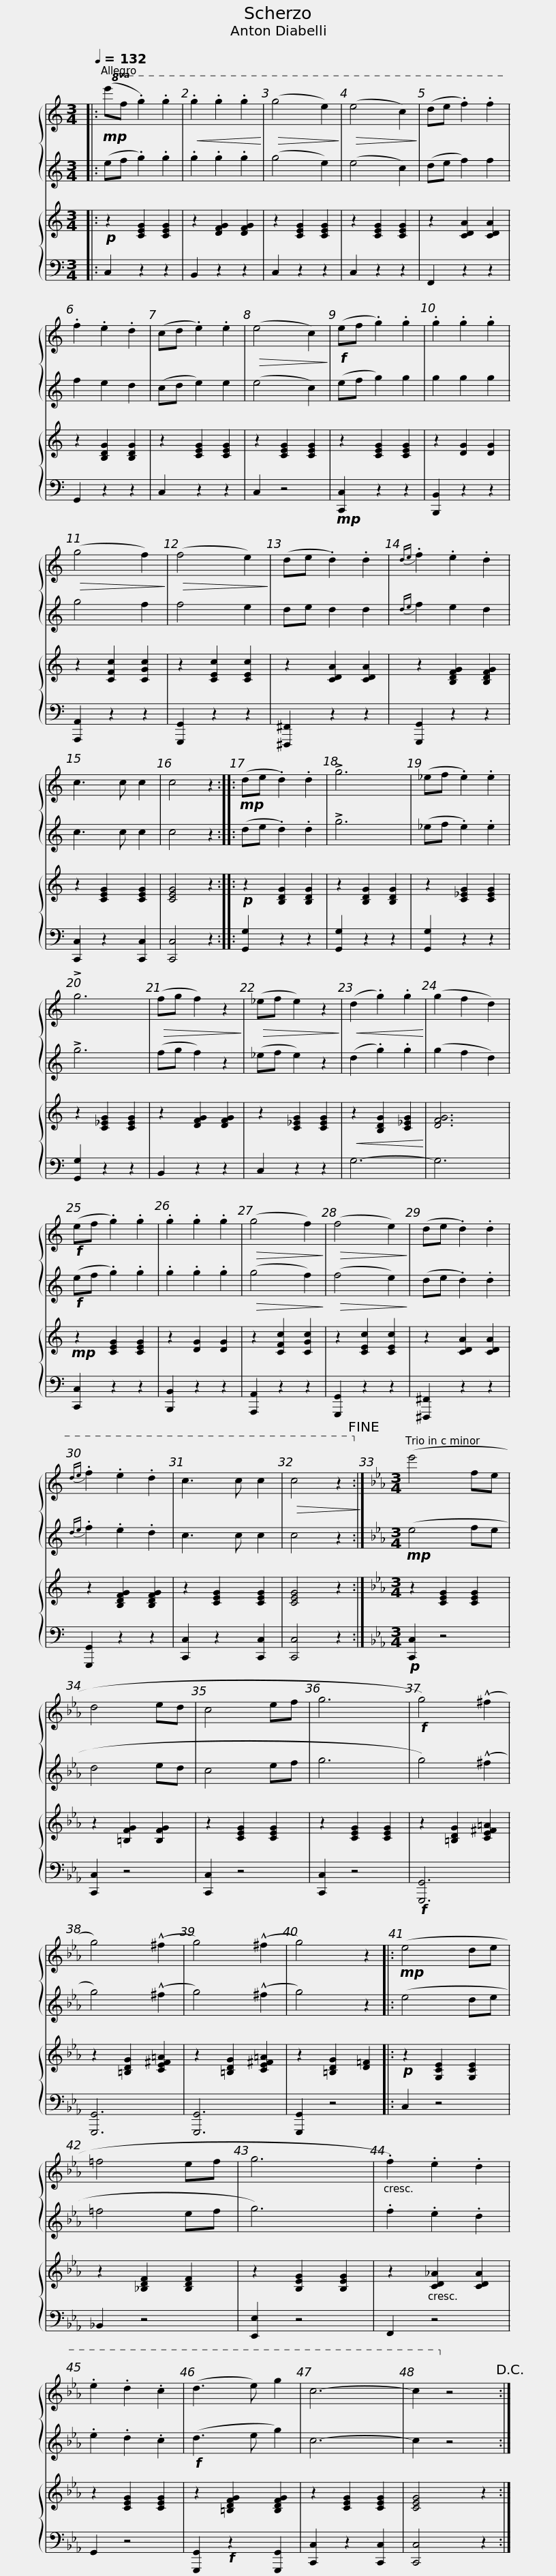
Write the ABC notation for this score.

X:1
%%score { 1 | 2 } { 3 | 4 }
L:1/8
Q:1/4=132
M:3/4
I:linebreak $
K:C
V:1 treble
V:2 treble
V:3 treble
V:4 bass
V:1
|:!mp!!8va(! (e'f' .g'2) .g'2 |!<(! .g'2 .g'2 .g'2!<)! |!>(! (g'4 e'2)!>)! |!>(! (e'4 c'2)!>)! | (d'e' .f'2) .f'2 | %5
 .f'2 .e'2 .d'2 | (c'd' .e'2) .e'2 |!>(! (e'4 c'2)!>)! |!f! (e'f' .g'2) .g'2 | .g'2 .g'2 .g'2 | %10
!>(! (g'4 f'2)!>)! |$!>(! (f'4 e'2)!>)! | (d'e' .d'2) .d'2 |{d'e'} .f'2 .e'2 .d'2 | c'3 c' c'2 | %15
 c'4 z2 ::$!mp! (d'e' .d'2) .d'2 | !>!g'6 | (_e'f' .e'2) .e'2 | !>!g'6 | %20
!>(! (f'g' f'2) z2!>)! |!>(! (_e'f' e'2) z2!>)! |!<(! (d'2 .g'2) .g'2!<)! | (g'2 f'2 d'2) |!f! (e'f' .g'2) .g'2 | %25
 .g'2 .g'2 .g'2 |!>(! (g'4 f'2)!>)! |$!>(! (f'4 e'2)!>)! | (d'e' .d'2) .d'2 |{d'e'} .f'2 .e'2 .d'2 | %30
 c'3 c' c'2 |!>(! c'4 z2!8va)!!>)!!fine! :|$[K:Eb][M:3/4]!8va(! (e'4 f'e' | d'4 e'd' | c'4 e'f' | %35
 g'6 |!f! g'4) (!^!^f'2 | g'4) (!^!^f'2 | g'4) (!^!^f'2 | g'4) z2 |: %40
!mp! (e'4 d'e' |$ =f'4 e'f' | g'6 | .f'2) .e'2 .d'2 | .e'2 .d'2 .c'2 | %45
 (d'3 e') g'2 | c'6- | c'2!8va)! z4!D.C.! :| %48
V:2
|: (ef .g2) .g2 | .g2 .g2 .g2 | (g4 e2) | (e4 c2) | (de f2) f2 | %5
 f2 e2 d2 | (cd e2) e2 | (e4 c2) | (ef g2) g2 | g2 g2 g2 | %10
 g4 f2 |$ f4 e2 | de d2 d2 |{de} f2 e2 d2 | c3 c c2 | %15
 c4 z2 ::$ (de .d2) .d2 | !>!g6 | (_ef .e2) .e2 | !>!g6 | %20
 (fg f2) z2 | (_ef e2) z2 | (d2 .g2) .g2 | (g2 f2 d2) |!f! (ef .g2) .g2 | %25
 .g2 .g2 .g2 |!>(! (g4 f2)!>)! |$!>(! (f4 e2)!>)! | (de .d2) .d2 |{de} .f2 .e2 .d2 | %30
 c3 c c2 | c4 z2 :|$[K:Eb][M:3/4]!mp! (e4 fe | d4 ed | c4 ef | %35
 g6 | g4) (!^!^f2 | g4) (!^!^f2 | g4) (!^!^f2 | g4) z2 |: %40
 (e4 de |$ =f4 ef | g6) | .f2 .e2 .d2 | .e2 .d2 .c2 | %45
!f! (d3 e g2) | c6- | c2 z4 :| %48
V:3
|:!p! z2 [CEG]2 [CEG]2 | z2 [DFG]2 [DFG]2 | z2 [CEG]2 [CEG]2 | z2 [CEG]2 [CEG]2 | z2 [CDA]2 [CDA]2 | %5
 z2 [B,DG]2 [B,DG]2 | z2 [CEG]2 [CEG]2 | z2 [CEG]2 [CEG]2 | z2 [CEG]2 [CEG]2 | z2 [DG]2 [DG]2 | %10
 z2 [CFc]2 [CGc]2 |$ z2 [CEc]2 [CEc]2 | z2 [CDA]2 [CDA]2 | z2 [B,DFG]2 [B,DFG]2 | z2 [CEG]2 [CEG]2 | %15
 [CEG]4 z2 ::$!p! z2 [B,DG]2 [B,DG]2 | z2 [B,DG]2 [B,DG]2 | z2 [C_EG]2 [CEG]2 | z2 [C_EG]2 [CEG]2 | %20
 z2 [DFG]2 [DFG]2 | z2 [C_EG]2 [CEG]2 |!<(! z2 [B,DG]2 [C_EG]2!<)! | [DFG]6 |!mp! z2 [CEG]2 [CEG]2 | %25
 z2 [DG]2 [DG]2 | z2 [CFc]2 [CGc]2 |$ z2 [CEc]2 [CEc]2 | z2 [CDA]2 [CDA]2 | z2 [B,DFG]2 [B,DFG]2 | %30
 z2 [CEG]2 [CEG]2 | [CEG]4 z2 :|$[K:Eb][M:3/4] z2 [CEG]2 [CEG]2 | z2 [=B,FG]2 [B,FG]2 | z2 [CEG]2 [CEG]2 | %35
 z2 [CEG]2 [CEG]2 | z2 [=B,DG]2 [CE^F=A]2 | z2 [=B,DG]2 [CE^F=A]2 | z2 [=B,DG]2 [CE^F=A]2 | z2 [=B,DG]2 [D=F]2 |: %40
!p! z2 [G,CE]2 [G,CE]2 |$ z2 [_B,DF]2 [B,DF]2 | z2 [B,EG]2 [B,EG]2 | z2 [CD_A]2 [CDA]2 | z2 [CEG]2 [CEG]2 | %45
 z2 [=B,DFG]2 [B,DFG]2 | z2 [CEG]2 [CEG]2 | [CEG]4 z2 :| %48
V:4
|: C,2 z2 z2 | B,,2 z2 z2 | C,2 z2 z2 | C,2 z2 z2 | F,,2 z2 z2 | %5
 G,,2 z2 z2 | C,2 z2 z2 | C,2 z4 |!mp! [C,,C,]2 z2 z2 | [B,,,B,,]2 z2 z2 | %10
 [A,,,A,,]2 z2 z2 |$ [G,,,G,,]2 z2 z2 | [^F,,,^F,,]2 z2 z2 | [G,,,G,,]2 z2 z2 | [C,,C,]2 z2 [C,,C,]2 | %15
 [C,,C,]4 z2 ::$ [G,,G,]2 z2 z2 | [G,,G,]2 z2 z2 | [G,,G,]2 z2 z2 | [G,,G,]2 z2 z2 | %20
 B,,2 z2 z2 | C,2 z2 z2 | G,6- | G,6 | [C,,C,]2 z2 z2 | %25
 [B,,,B,,]2 z2 z2 | [A,,,A,,]2 z2 z2 |$ [G,,,G,,]2 z2 z2 | [^F,,,^F,,]2 z2 z2 | [G,,,G,,]2 z2 z2 | %30
 [C,,C,]2 z2 [C,,C,]2 | [C,,C,]4 z2 :|$[K:Eb][M:3/4]!p! [C,,C,]2 z4 | [C,,C,]2 z4 | [C,,C,]2 z4 | %35
 [C,,C,]2 z4 |!f! [G,,,G,,]6 | [G,,,G,,]6 | [G,,,G,,]6 | [G,,,G,,]2 z4 |: %40
 C,2 z4 |$ _B,,2 z4 | [E,,E,]2 z4 | F,,2 z4 | G,,2 z4 | %45
 [G,,,G,,]2!f! z2 [G,,,G,,]2 | [C,,C,]2 z2 [C,,C,]2 | [C,,C,]4 z2 :| %48
